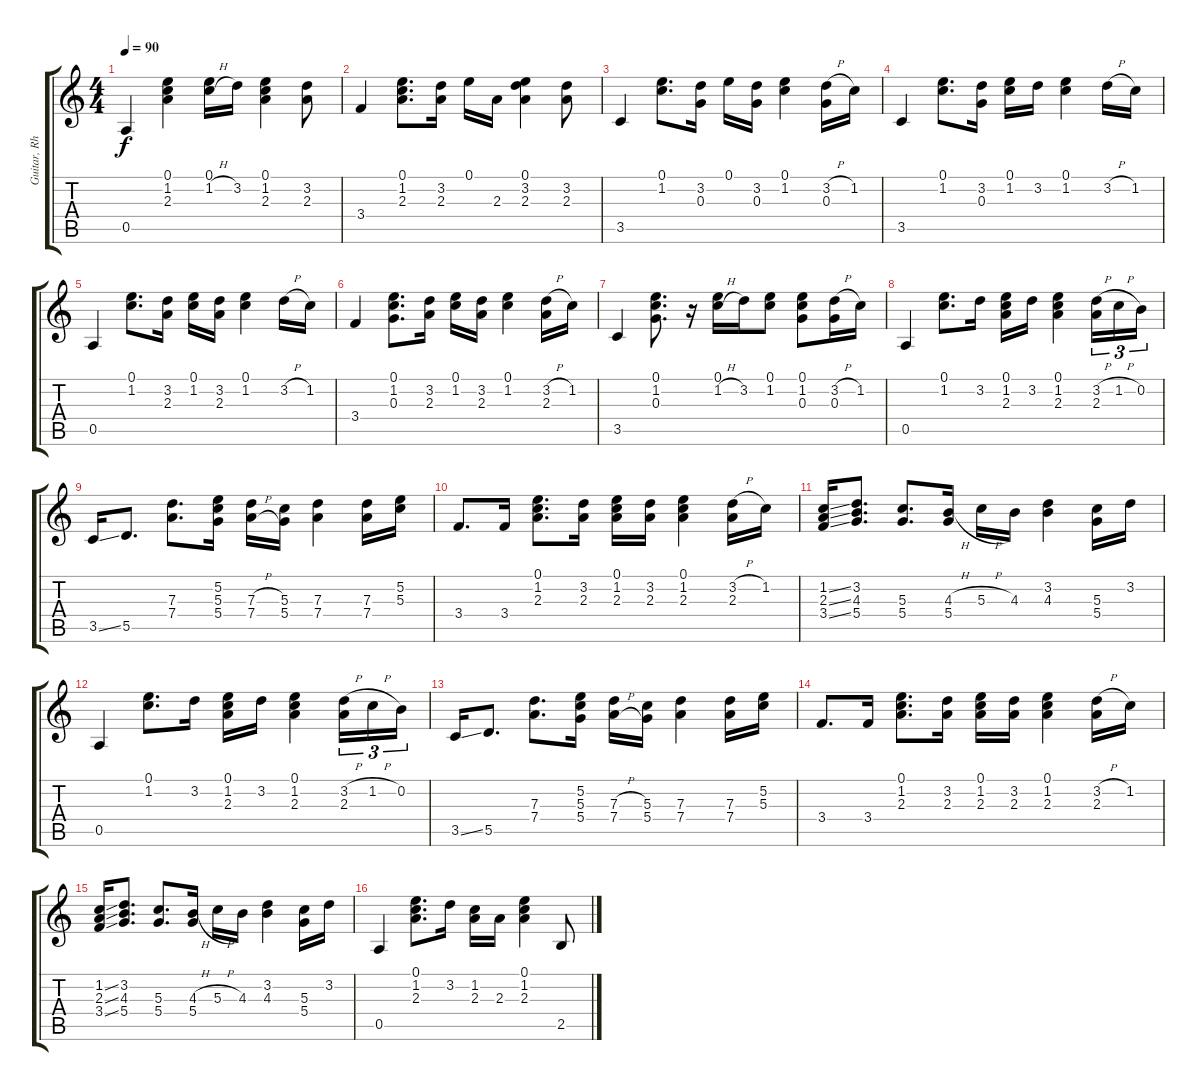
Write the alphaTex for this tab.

\track ("Guitar, Rhythm (Bono)" "Guitar, Rh") {instrument electricguitarjazz}
\staff {score tabs}
\tuning (E4 B3 G3 D3 A2 E2) {hide}
\ts (4 4)
\tempo 90
\clef g2
\ks c
0.5.4{dy f} (0.1 1.2 2.3).4 (0.1 1.2{h}).16 3.2.16 (0.1 1.2 2.3).4 (3.2 2.3).8 |
3.4.4 (0.1 1.2 2.3).8{d} (3.2 2.3).16 0.1.16 2.3.16 (0.1 3.2 2.3).4 (3.2 2.3).8 |
3.5.4 (0.1 1.2).8{d} (3.2 0.3).16 0.1.16 (3.2 0.3).16 (0.1 1.2).4 (3.2{h} 0.3).16 1.2.16 |
3.5.4 (0.1 1.2).8{d} (3.2 0.3).16 (0.1 1.2).16 3.2.16 (0.1 1.2).4 3.2{h}.16 1.2.16 |
0.5.4 (0.1 1.2).8{d} (3.2 2.3).16 (0.1 1.2).16 (3.2 2.3).16 (0.1 1.2).4 3.2{h}.16 1.2.16 |
3.4.4 (0.1 1.2 0.3).8{d} (3.2 2.3).16 (0.1 1.2).16 (3.2 2.3).16 (0.1 1.2).4 (3.2{h} 2.3).16 1.2.16 |
3.5.4 (0.1 1.2 0.3).8{d} r.16 (0.1 1.2{h}).16 3.2.16 (0.1 1.2).8 (0.1 1.2 0.3).8 (3.2{h} 0.3).16 1.2.16 |
0.5.4 (0.1 1.2).8{d} 3.2.16 (0.1 1.2 2.3).16 3.2.16 (0.1 1.2 2.3).4 (3.2{h} 2.3).16{tu (3 2)} 1.2{h}.16{tu (3 2)} 0.2.16{tu (3 2)} |
3.5{ss}.16 5.5.8{d} (7.3 7.4).8{d} (5.2 5.3 5.4).16 (7.3{h} 7.4{h}).16 (5.3 5.4).16 (7.3 7.4).4 (7.3 7.4).16 (5.2 5.3).16 |
3.4.8{d} 3.4.16 (0.1 1.2 2.3).8{d} (3.2 2.3).16 (0.1 1.2 2.3).16 (3.2 2.3).16 (0.1 1.2 2.3).4 (3.2{h} 2.3).16 1.2.16 |
(1.2{ss} 2.3{ss} 3.4{ss}).16 (3.2 4.3 5.4).8{d} (5.3 5.4).8{d} (4.3{h} 5.4).16 5.3{h}.16 4.3.16 (3.2 4.3).4 (5.3 5.4).16 3.2.16 |
0.5.4 (0.1 1.2).8{d} 3.2.16 (0.1 1.2 2.3).16 3.2.16 (0.1 1.2 2.3).4 (3.2{h} 2.3).16{tu (3 2)} 1.2{h}.16{tu (3 2)} 0.2.16{tu (3 2)} |
3.5{ss}.16 5.5.8{d} (7.3 7.4).8{d} (5.2 5.3 5.4).16 (7.3{h} 7.4{h}).16 (5.3 5.4).16 (7.3 7.4).4 (7.3 7.4).16 (5.2 5.3).16 |
3.4.8{d} 3.4.16 (0.1 1.2 2.3).8{d} (3.2 2.3).16 (0.1 1.2 2.3).16 (3.2 2.3).16 (0.1 1.2 2.3).4 (3.2{h} 2.3).16 1.2.16 |
(1.2{ss} 2.3{ss} 3.4{ss}).16 (3.2 4.3 5.4).8{d} (5.3 5.4).8{d} (4.3{h} 5.4).16 5.3{h}.16 4.3.16 (3.2 4.3).4 (5.3 5.4).16 3.2.16 |
0.5.4 (0.1 1.2 2.3).8{d} 3.2.16 (1.2 2.3).16 2.3.16 (0.1 1.2 2.3).4 2.5{ss}.8
